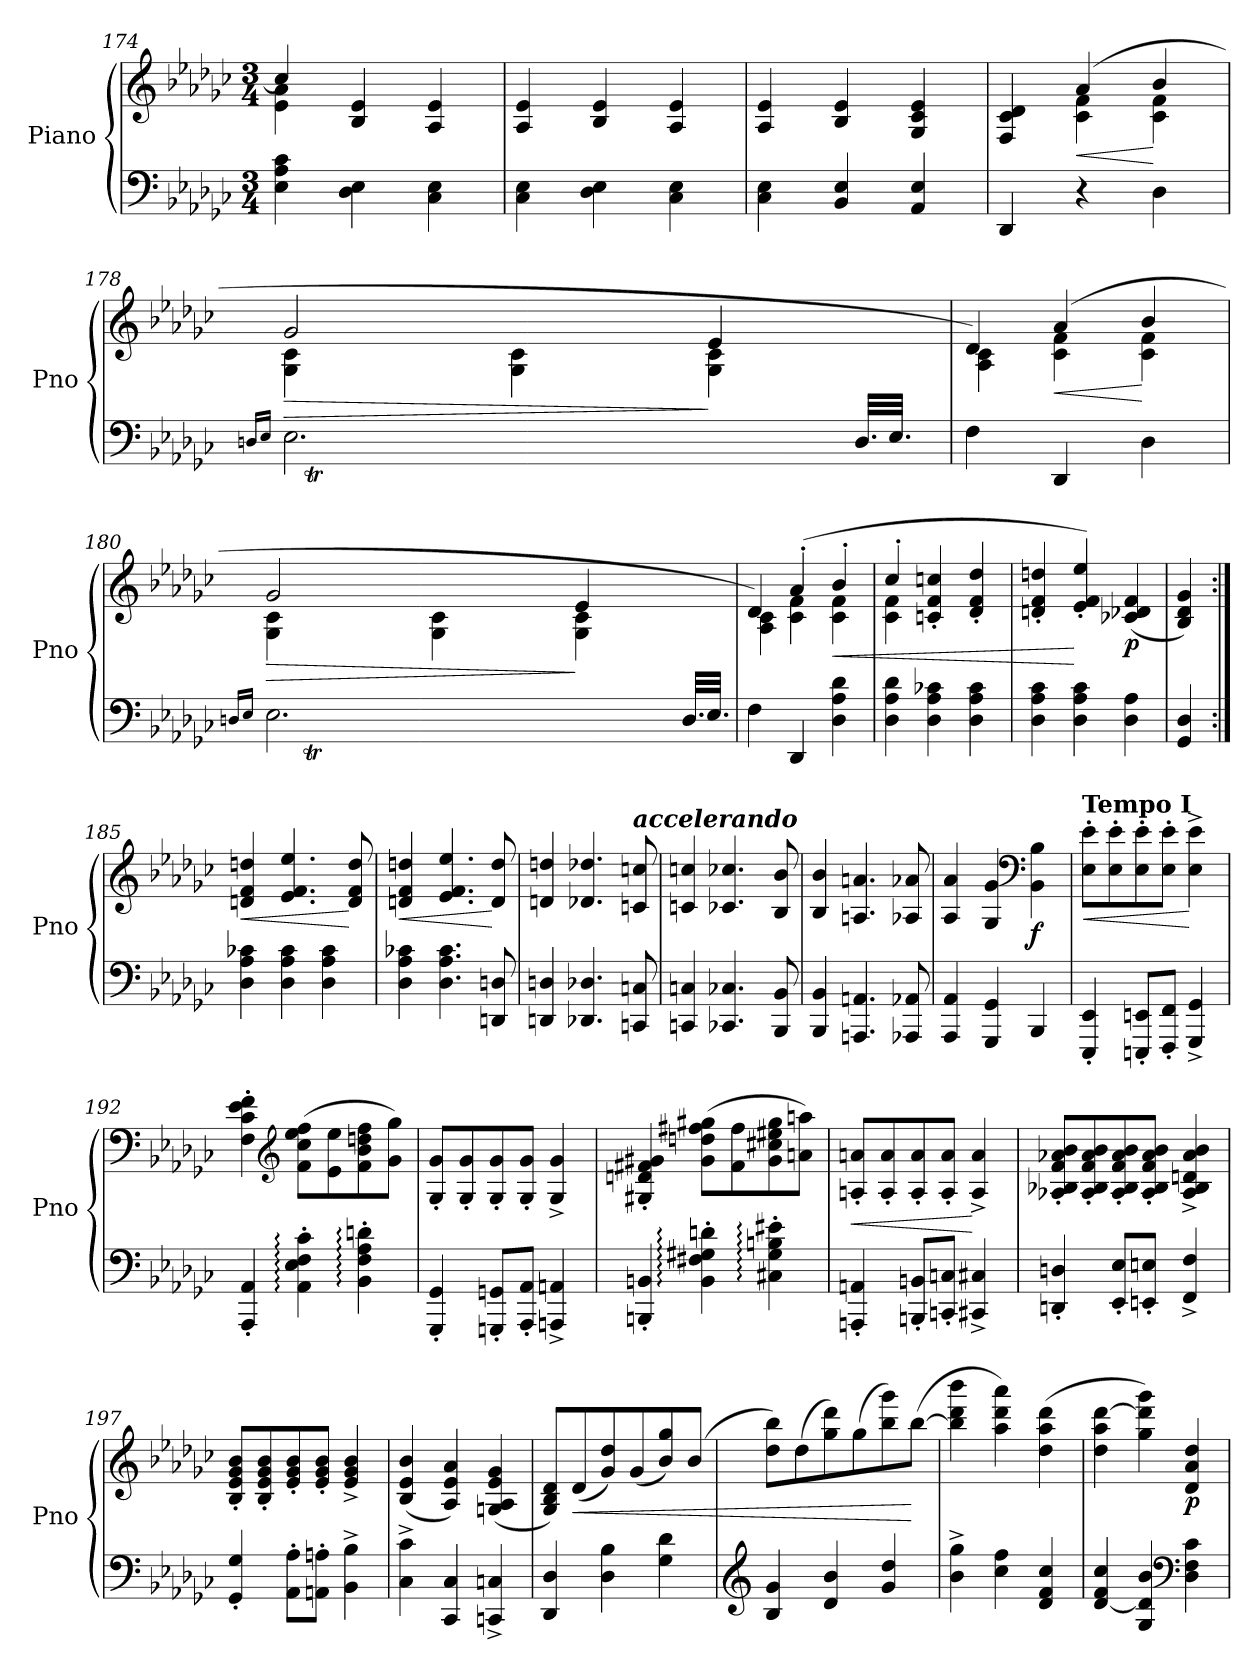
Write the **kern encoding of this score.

**kern	**kern	**dynam
*part1	*part1	*part1
*staff2	*staff1	*staff1/2
*I"Piano	*	*
*I'Pno	*	*
*clefF4	*clefG2	*
*k[b-e-a-d-g-c-]	*k[b-e-a-d-g-c-]	*
*M3/4	*M3/4	*
=174	=174	=174
*	*^	*
4E-\ 4A-\ 4c-\	4cc-/]	4e-\ 4a-\	.
4D-\ 4E-\	4B-/ 4e-/	2ryy	.
4C-\ 4E-\	4A-/ 4e-/	.	.
*	*v	*v	*
=175	=175	=175
4C-\ 4E-\	4A-/ 4e-/	.
4D-\ 4E-\	4B-/ 4e-/	.
4C-\ 4E-\	4A-/ 4e-/	.
=176	=176	=176
4C-\ 4E-\	4A-/ 4e-/	.
4BB-/ 4E-/	4B-/ 4e-/	.
4AA-/ 4E-/	4G-/ 4c-/ 4e-/	.
!!LO:LB:g=z
=177	=177	=177
*	*^	*
4DD-/	4F/ 4c-/ 4d-/	4ryy	.
!	!	!	!LO:HP:b
4r	(4a-/	4c-\ 4f\	<
4D-\	4b-/	4c-\ 4f\	[
=178	=178	=178	=178
16qDn/LL	.	.	.
16qE-/JJ	.	.	.
*^	*	*	*
!	!	!	!	!LO:HP:b
2.E-\	32Dtyy	2g-/	4G-\ 4c-\	>
.	32E-yy	.	.	.
.	32Fyy	.	.	.
.	32E-yy	.	.	.
.	32Fyy	.	.	.
.	32E-yy	.	.	.
.	32Fyy	.	.	.
.	32E-yy	.	.	.
.	32Fyy	.	4G-\ 4c-\	.
.	32E-yy	.	.	.
.	32Fyy	.	.	.
.	32E-yy	.	.	.
.	32Fyy	.	.	.
.	32E-yy	.	.	.
.	32Fyy	.	.	.
.	32E-yy	.	.	.
.	32Fyy	4e-/	4G-\ 4c-\	]
.	32E-yy	.	.	.
.	32Fyy	.	.	.
.	32E-yy	.	.	.
.	32Fyy	.	.	.
.	32E-yy	.	.	.
*	*Xtuplet	*	*	*
.	48.D/LL	.	.	.
.	48.E-/JJ	.	.	.
16ryy	24.ryy	16ryy	16ryy	.
*v	*v	*	*	*
=179	=179	=179	=179
4F\	4d-/)	4A-\ 4c-\	.
!	!	!	!LO:HP:b
4DD-/	(4a-/	4c-\ 4f\	<
4D-\	4b-/	4c-\ 4f\	[
!!LO:LB:g=z	!!
=180	=180	=180	=180
16qDn/LL	.	.	.
16qE-/JJ	.	.	.
*^	*	*	*
!	!	!	!	!LO:HP:b
2.E-\	32Dyy	2g-/	4G-\ 4c-\	>
.	32E-Tyy	.	.	.
.	32Fyy	.	.	.
.	32E-yy	.	.	.
.	32Fyy	.	.	.
.	32E-yy	.	.	.
.	32Fyy	.	.	.
.	32E-yy	.	.	.
.	32Fyy	.	4G-\ 4c-\	.
.	32E-yy	.	.	.
.	32Fyy	.	.	.
.	32E-yy	.	.	.
.	32Fyy	.	.	.
.	32E-yy	.	.	.
.	32Fyy	.	.	.
.	32E-yy	.	.	.
.	32Fyy	4e-/	4G-\ 4c-\	]
.	32E-yy	.	.	.
.	32Fyy	.	.	.
.	32E-yy	.	.	.
.	32Fyy	.	.	.
.	32E-yy	.	.	.
.	48.D/LL	.	.	.
.	48.E-/JJ	.	.	.
16ryy	24.ryy	16ryy	16ryy	.
*v	*v	*	*	*
=181	=181	=181	=181
4F\	4d-/)	4A-\ 4c-\	.
4DD-/	(4a-'/	4c-\ 4f\	.
!	!	!	!LO:HP:b
4D-\ 4A-\ 4d-\	4b-'/	4c-\ 4f\	<
=182	=182	=182	=182
4D-\ 4A-\ 4d-\	4cc-'/	4c-\ 4f\	.
4D-\ 4A-\ 4c-X\	4cn/' 4f/' 4ccn/'	2ryy	.
4D-\ 4A-\ 4c-\	4d-/' 4f/' 4dd-/'	.	.
*	*v	*v	*
=183	=183	=183
4D-\ 4A-\ 4c-\	4dn/' 4f/' 4ddn/'	.
4D-\ 4A-\ 4c-\	4e-/' 4f/' 4ee-/')	[
!	!	!LO:DY:b
4D-\ 4A-\	(>4c-X/ 4d-X/ 4f/	p
=184	=184	=184
4GG-/ 4D-/	4B-/ 4d-/ 4g-/)	.
!!LO:LB:g=z
=185:|!	=185:|!	=185:|!
!	!	!LO:HP:b
4D-\ 4A-\ 4c-X\	4dn/ 4f/ 4ddn/	<
4D-\ 4A-\ 4c-\	4.e-/ 4.f/ 4.ee-/	.
4D-\ 4A-\ 4c-\	.	.
.	8d/ 8f/ 8dd/	[
=186	=186	=186
!	!	!LO:HP:b
4D-\ 4A-\ 4c-X\	4dn/ 4f/ 4ddn/	<
4.D-\ 4.A-\ 4.c-\	4.e-/ 4.f/ 4.ee-/	.
8DDn/ 8Dn/	8d/ 8dd/	[
!!LO:LB:g=z
=187	=187	=187
!	!	!LO:DY:b
4DDn/ 4Dn/	4dn/ 4ddn/	other-dynamics
4.DD-X/ 4.D-X/	4.d-X/ 4.dd-X/	.
!	!LO:TX:a:Bi:t=accelerando	!
8CCn/ 8Cn/	8cn/ 8ccn/	.
=188	=188	=188
4CCn/ 4Cn/	4cn/ 4ccn/	.
4.CC-X/ 4.C-X/	4.c-X/ 4.cc-X/	.
8BBB-/ 8BB-/	8B-/ 8b-/	.
=189	=189	=189
4BBB-/ 4BB-/	4B-/ 4b-/	.
4.AAAn/ 4.AAn/	4.An/ 4.an/	.
8AAA-X/ 8AA-X/	8A-X/ 8a-X/	.
=190	=190	=190
4AAA-/ 4AA-/	4A-/ 4a-/	.
4GGG-/ 4GG-/	4G-/ 4g-/	.
*	*clefF4	*
!	!	!LO:DY:b
4BBB-/	4BB-\ 4B-\	f
=191	=191	=191
!	!LO:TX:a:B:t=Tempo I	!
!	!	!LO:HP:b
4EEE-/' 4EE-/'	8E-\' 8e-\'L	<
.	8E-\' 8e-\'	.
8EEEn/' 8EEn/'L	8E-\' 8e-\'	.
8FFF/' 8FF/'J	8E-\' 8e-\'J	.
4GGG-/^ 4GG-/^	4E-\^ 4e-\^	[
=192	=192	=192
4AAA-/' 4AA-/'	4F\' 4c-\' 4e-\' 4f\'	.
*	*clefG2	*
4AA-\:' 4E-\:' 4F\:' 4c-\:'	(8f\ 8cc-\ 8ee-\ 8ff\L	.
.	8e-\ 8ee-\	.
4BB-\:' 4F\:' 4A-\:' 4dn\:'	8f\ 8b-\ 8ddn\ 8ff\	.
.	8g-\ 8gg-\J)	.
!!LO:PB:g=z
=193	=193	=193
4GGG-/' 4GG-/'	8G-/' 8g-/'L	.
.	8G-/' 8g-/'	.
8GGGn/' 8GGn/'L	8G-/' 8g-/'	.
8AAA-/' 8AA-/'J	8G-/' 8g-/'J	.
4AAAn/^ 4AAn/^	4G-/^ 4g-/^	.
=194	=194	=194
4BBBn/' 4BBn/'	4G#X/' 4dn/' 4f#X/' 4g#X/'	.
4BB\:' 4F#X\:' 4G#X\:' 4dn\:'	(8g#\ 8ddn\ 8ff#X\ 8gg#X\L	.
.	8f#\ 8ff#\	.
4C#X\:' 4G#\:' 4Bn\:' 4e#X\:'	8g#\ 8cc#X\ 8ee#X\ 8gg#\	.
.	8an\ 8aan\J)	.
=195	=195	=195
!	!	!LO:HP:b
4AAAn/' 4AAn/'	8An/' 8an/'L	<
.	8A/' 8a/'	.
8BBBn/' 8BBn/'L	8A/' 8a/'	.
8CCn/' 8Cn/'J	8A/' 8a/'J	.
4CC#X/^ 4C#X/^	4A/^ 4a/^	[
=196	=196	=196
4DDn/' 4Dn/'	8A-X/' 8B-X/' 8f/' 8a-X/' 8b-/'L	.
.	8A-/' 8B-/' 8f/' 8a-/' 8b-/'	.
8EE-/' 8E-/'L	8A-/' 8B-/' 8f/' 8a-/' 8b-/'	.
8EEn/' 8En/'J	8A-/' 8B-/' 8f/' 8a-/' 8b-/'J	.
4FF/^ 4F/^	4A-/^ 4B-/^ 4dn/^ 4a-/^ 4b-/^	.
=197	=197	=197
4GG-/' 4G-/'	8B-/' 8e-/' 8g-/' 8b-/'L	.
.	8B-/' 8e-/' 8g-/' 8b-/'	.
8AA-\' 8A-\'L	8e-/' 8g-/' 8b-/'	.
8AAn\' 8An\'J	8e-/' 8g-/' 8b-/'J	.
4BB-\^ 4B-\^	4e-/^ 4g-/^ 4b-/^	.
!!LO:LB:g=z
=198	=198	=198
4C-\^ 4c-\^	(>4B-/ 4e-/ 4b-/	.
4CC-/ 4C-/	4A-/ 4e-/ 4a-/)	.
4CCn/^ 4Cn/^	(>4Gn/ 4A-/ 4e-/ 4g-/	.
=199	=199	=199
4DD-/ 4D-/	8G-/ 8B-/ 8d-/L)	.
!	!	!LO:HP:b
.	(8d-/	<
4D-\ 4B-\	8g-/ 8dd-/)	.
.	(8g-/	.
4G-\ 4d-\	8b-/ 8gg-/)	.
.	(>8b-/J	.
=200	=200	=200
*clefG2	*	*
4B-/ 4g-/	8dd-\ 8bb-\L)	.
.	(8dd-\	.
4d-/ 4b-/	8gg-\ 8ddd-\)	.
.	(8gg-\	.
4g-/ 4dd-/	8bb-\ 8ggg-\)	.
.	([8bb-\J	[
=201	=201	=201
4b-\^ 4gg-\^	4bb-\] 4ddd-\ 4bbb-\	.
4cc-\ 4ff\	4aa-\ 4ddd-\ 4aaa-\)	.
4d-/ 4f/ 4cc-/	(4dd-\ 4aa-\ 4ddd-\	.
=202	=202	=202
[4d-/ 4f/ 4cc-/	4dd-\ 4aa-\ [4ddd-\	.
4G-/ 4d-/] 4b-/	4gg-\ 4ddd-\] 4ggg-\)	.
*clefF4	*	*
!	!	!LO:DY:b
4D-\ 4F\ 4c-\	4d-/ 4a-/ 4dd-/	p
=	=	=
*-	*-	*-
